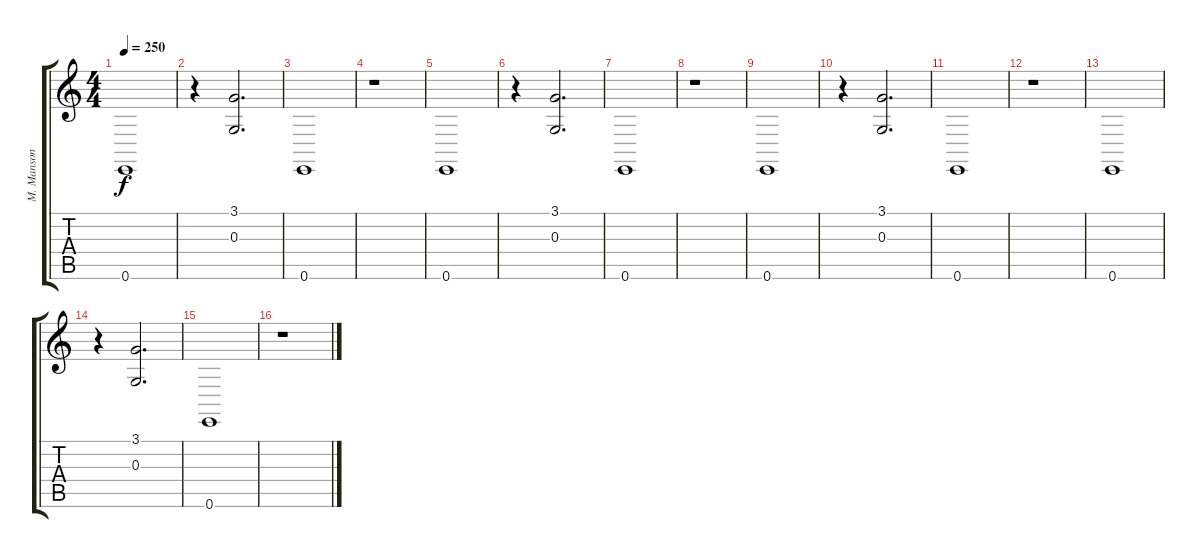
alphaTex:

\track ("M. Manson" "M. Manson") {instrument brasssection}
\staff {score tabs}
\tuning (E4 B3 G3 D3 A2 E2) {hide}
\ts (4 4)
\tempo 250
\clef g2
\ks c
0.6.1{dy f} |
r.4 (3.1 0.3).2{d} |
0.6.1 |
r.1 |
0.6.1 |
r.4 (3.1 0.3).2{d} |
0.6.1 |
r.1 |
0.6.1 |
r.4 (3.1 0.3).2{d} |
0.6.1 |
r.1 |
0.6.1 |
r.4 (3.1 0.3).2{d} |
0.6.1 |
r.1
